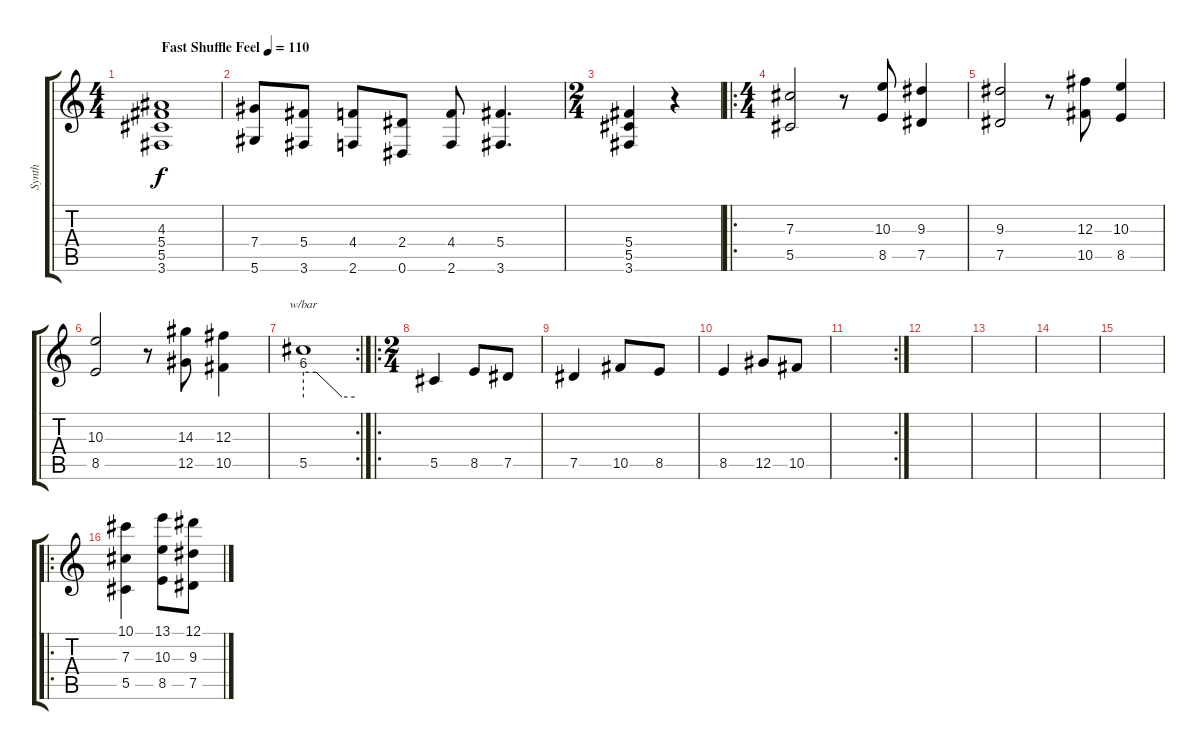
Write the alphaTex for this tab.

\track ("Synth" "Synth") {instrument pad7halo}
\staff {score tabs}
\tuning (Eb5 Bb4 Gb4 Db4 Ab3 Eb3) {hide}
\ts (4 4)
\tempo (110 "Fast Shuffle Feel")
\clef g2
\ks c
(4.3 5.4 5.5 3.6).1{dy f instrument pad7halo} |
(7.4 5.6).8 (5.4 3.6).8 (4.4 2.6).8 (2.4 0.6).8 (4.4 2.6).8 (5.4 3.6).4{d} |
\ts (2 4)
(5.4 5.5 3.6).4 r.4 |
\ro
\ts (4 4)
(7.3 5.5).2 r.8 (10.3 8.5).8 (9.3 7.5).4 |
(9.3 7.5).2 r.8 (12.3 10.5).8 (10.3 8.5).4 |
(10.3 8.5).2 r.8 (14.3 12.5).8 (12.3 10.5).4 |
\rc 2
5.5.1{tbe (custom default 0 24 15 24 45 0 60 0)} |
\ro
\ts (2 4)
5.5.4 8.5.8 7.5.8 |
7.5.4 10.5.8 8.5.8 |
8.5.4 12.5.8 10.5.8 |
\rc 2
|
|
|
|
|
\ro
(10.1 7.3 5.5).4 (13.1 10.3 8.5).8 (12.1 9.3 7.5).8
